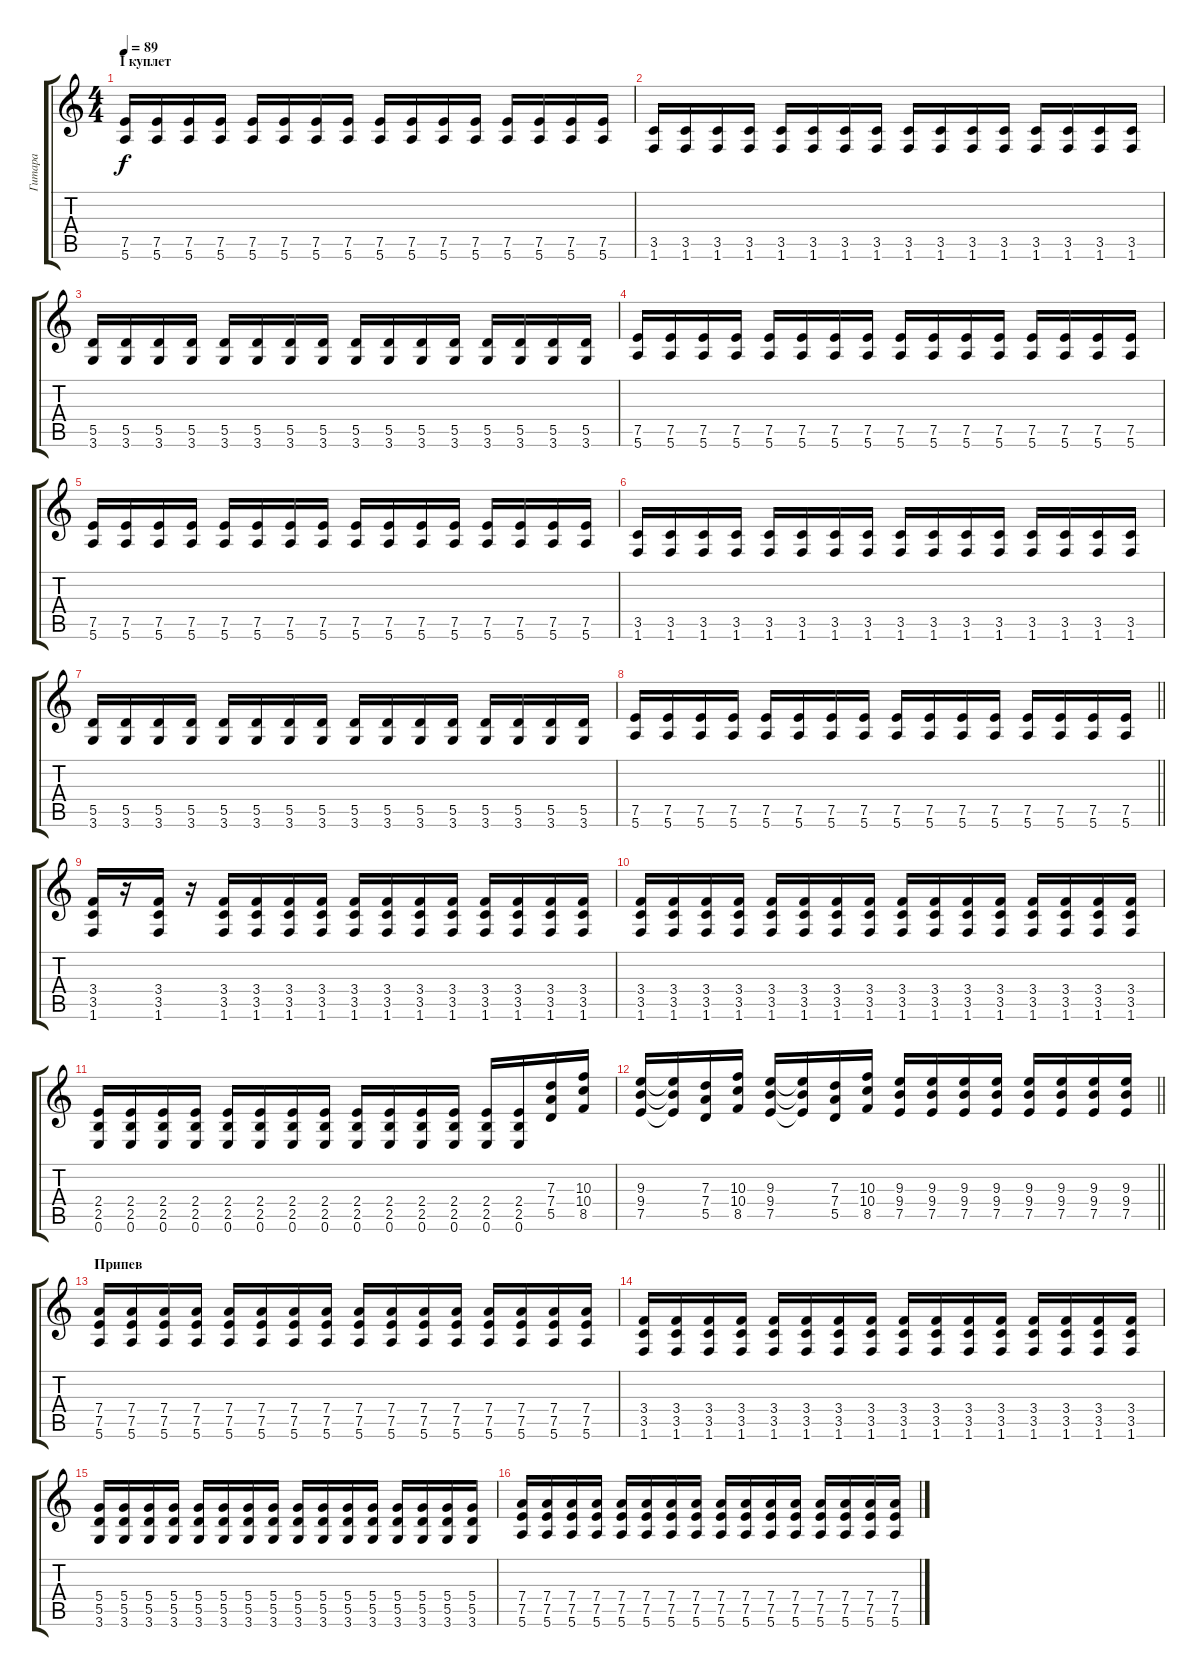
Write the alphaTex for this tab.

\track ("Гитара" "Гитара") {instrument distortionguitar}
\staff {score tabs}
\tuning (E4 B3 G3 D3 A2 E2) {hide}
\ts (4 4)
\section ("" "I куплет")
\tempo 89
\clef g2
\ks c
(7.5 5.6).16{dy f} (7.5 5.6).16 (7.5 5.6).16 (7.5 5.6).16 (7.5 5.6).16 (7.5 5.6).16 (7.5 5.6).16 (7.5 5.6).16 (7.5 5.6).16 (7.5 5.6).16 (7.5 5.6).16 (7.5 5.6).16 (7.5 5.6).16 (7.5 5.6).16 (7.5 5.6).16 (7.5 5.6).16 |
(3.5 1.6).16 (3.5 1.6).16 (3.5 1.6).16 (3.5 1.6).16 (3.5 1.6).16 (3.5 1.6).16 (3.5 1.6).16 (3.5 1.6).16 (3.5 1.6).16 (3.5 1.6).16 (3.5 1.6).16 (3.5 1.6).16 (3.5 1.6).16 (3.5 1.6).16 (3.5 1.6).16 (3.5 1.6).16 |
(5.5 3.6).16 (5.5 3.6).16 (5.5 3.6).16 (5.5 3.6).16 (5.5 3.6).16 (5.5 3.6).16 (5.5 3.6).16 (5.5 3.6).16 (5.5 3.6).16 (5.5 3.6).16 (5.5 3.6).16 (5.5 3.6).16 (5.5 3.6).16 (5.5 3.6).16 (5.5 3.6).16 (5.5 3.6).16 |
(7.5 5.6).16 (7.5 5.6).16 (7.5 5.6).16 (7.5 5.6).16 (7.5 5.6).16 (7.5 5.6).16 (7.5 5.6).16 (7.5 5.6).16 (7.5 5.6).16 (7.5 5.6).16 (7.5 5.6).16 (7.5 5.6).16 (7.5 5.6).16 (7.5 5.6).16 (7.5 5.6).16 (7.5 5.6).16 |
(7.5 5.6).16 (7.5 5.6).16 (7.5 5.6).16 (7.5 5.6).16 (7.5 5.6).16 (7.5 5.6).16 (7.5 5.6).16 (7.5 5.6).16 (7.5 5.6).16 (7.5 5.6).16 (7.5 5.6).16 (7.5 5.6).16 (7.5 5.6).16 (7.5 5.6).16 (7.5 5.6).16 (7.5 5.6).16 |
(3.5 1.6).16 (3.5 1.6).16 (3.5 1.6).16 (3.5 1.6).16 (3.5 1.6).16 (3.5 1.6).16 (3.5 1.6).16 (3.5 1.6).16 (3.5 1.6).16 (3.5 1.6).16 (3.5 1.6).16 (3.5 1.6).16 (3.5 1.6).16 (3.5 1.6).16 (3.5 1.6).16 (3.5 1.6).16 |
(5.5 3.6).16 (5.5 3.6).16 (5.5 3.6).16 (5.5 3.6).16 (5.5 3.6).16 (5.5 3.6).16 (5.5 3.6).16 (5.5 3.6).16 (5.5 3.6).16 (5.5 3.6).16 (5.5 3.6).16 (5.5 3.6).16 (5.5 3.6).16 (5.5 3.6).16 (5.5 3.6).16 (5.5 3.6).16 |
\barLineRight lightlight
(7.5 5.6).16 (7.5 5.6).16 (7.5 5.6).16 (7.5 5.6).16 (7.5 5.6).16 (7.5 5.6).16 (7.5 5.6).16 (7.5 5.6).16 (7.5 5.6).16 (7.5 5.6).16 (7.5 5.6).16 (7.5 5.6).16 (7.5 5.6).16 (7.5 5.6).16 (7.5 5.6).16 (7.5 5.6).16 |
(3.4 3.5 1.6).16 r.16 (3.4 3.5 1.6).16 r.16 (3.4 3.5 1.6).16 (3.4 3.5 1.6).16 (3.4 3.5 1.6).16 (3.4 3.5 1.6).16 (3.4 3.5 1.6).16 (3.4 3.5 1.6).16 (3.4 3.5 1.6).16 (3.4 3.5 1.6).16 (3.4 3.5 1.6).16 (3.4 3.5 1.6).16 (3.4 3.5 1.6).16 (3.4 3.5 1.6).16 |
(3.4 3.5 1.6).16 (3.4 3.5 1.6).16 (3.4 3.5 1.6).16 (3.4 3.5 1.6).16 (3.4 3.5 1.6).16 (3.4 3.5 1.6).16 (3.4 3.5 1.6).16 (3.4 3.5 1.6).16 (3.4 3.5 1.6).16 (3.4 3.5 1.6).16 (3.4 3.5 1.6).16 (3.4 3.5 1.6).16 (3.4 3.5 1.6).16 (3.4 3.5 1.6).16 (3.4 3.5 1.6).16 (3.4 3.5 1.6).16 |
(2.4 2.5 0.6).16 (2.4 2.5 0.6).16 (2.4 2.5 0.6).16 (2.4 2.5 0.6).16 (2.4 2.5 0.6).16 (2.4 2.5 0.6).16 (2.4 2.5 0.6).16 (2.4 2.5 0.6).16 (2.4 2.5 0.6).16 (2.4 2.5 0.6).16 (2.4 2.5 0.6).16 (2.4 2.5 0.6).16 (2.4 2.5 0.6).16 (2.4 2.5 0.6).16 (7.3 7.4 5.5).16 (10.3 10.4 8.5).16 |
\barLineRight lightlight
(9.3 9.4 7.5).16 (9.3{t} 9.4{t} 7.5{t}).16 (7.3 7.4 5.5).16 (10.3 10.4 8.5).16 (9.3 9.4 7.5).16 (9.3{t} 9.4{t} 7.5{t}).16 (7.3 7.4 5.5).16 (10.3 10.4 8.5).16 (9.3 9.4 7.5).16 (9.3 9.4 7.5).16 (9.3 9.4 7.5).16 (9.3 9.4 7.5).16 (9.3 9.4 7.5).16 (9.3 9.4 7.5).16 (9.3 9.4 7.5).16 (9.3 9.4 7.5).16 |
\section ("" "Припев")
(7.4 7.5 5.6).16 (7.4 7.5 5.6).16 (7.4 7.5 5.6).16 (7.4 7.5 5.6).16 (7.4 7.5 5.6).16 (7.4 7.5 5.6).16 (7.4 7.5 5.6).16 (7.4 7.5 5.6).16 (7.4 7.5 5.6).16 (7.4 7.5 5.6).16 (7.4 7.5 5.6).16 (7.4 7.5 5.6).16 (7.4 7.5 5.6).16 (7.4 7.5 5.6).16 (7.4 7.5 5.6).16 (7.4 7.5 5.6).16 |
(3.4 3.5 1.6).16 (3.4 3.5 1.6).16 (3.4 3.5 1.6).16 (3.4 3.5 1.6).16 (3.4 3.5 1.6).16 (3.4 3.5 1.6).16 (3.4 3.5 1.6).16 (3.4 3.5 1.6).16 (3.4 3.5 1.6).16 (3.4 3.5 1.6).16 (3.4 3.5 1.6).16 (3.4 3.5 1.6).16 (3.4 3.5 1.6).16 (3.4 3.5 1.6).16 (3.4 3.5 1.6).16 (3.4 3.5 1.6).16 |
(5.4 5.5 3.6).16 (5.4 5.5 3.6).16 (5.4 5.5 3.6).16 (5.4 5.5 3.6).16 (5.4 5.5 3.6).16 (5.4 5.5 3.6).16 (5.4 5.5 3.6).16 (5.4 5.5 3.6).16 (5.4 5.5 3.6).16 (5.4 5.5 3.6).16 (5.4 5.5 3.6).16 (5.4 5.5 3.6).16 (5.4 5.5 3.6).16 (5.4 5.5 3.6).16 (5.4 5.5 3.6).16 (5.4 5.5 3.6).16 |
(7.4 7.5 5.6).16 (7.4 7.5 5.6).16 (7.4 7.5 5.6).16 (7.4 7.5 5.6).16 (7.4 7.5 5.6).16 (7.4 7.5 5.6).16 (7.4 7.5 5.6).16 (7.4 7.5 5.6).16 (7.4 7.5 5.6).16 (7.4 7.5 5.6).16 (7.4 7.5 5.6).16 (7.4 7.5 5.6).16 (7.4 7.5 5.6).16 (7.4 7.5 5.6).16 (7.4 7.5 5.6).16 (7.4 7.5 5.6).16
